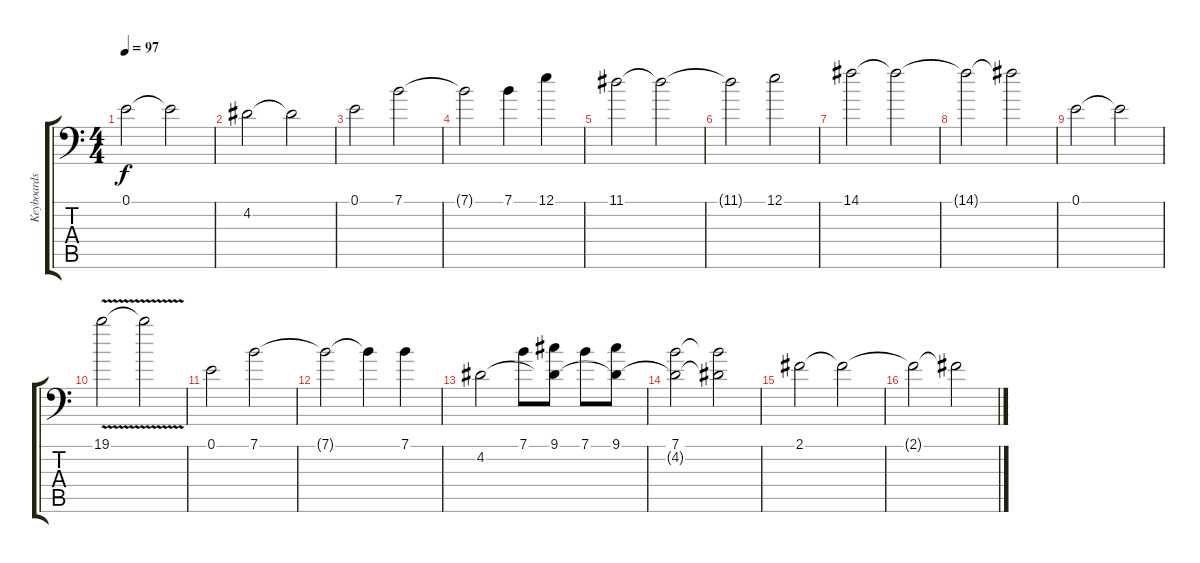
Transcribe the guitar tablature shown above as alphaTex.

\track ("Keyboards 1" "Keyboards ") {instrument synthstrings2}
\staff {score tabs}
\tuning (E4 B3 G3 D3 A2 C-1) {hide}
\ts (4 4)
\tempo 97
\clef f4
\ks c
0.1.2{dy f} 0.1{t}.2 |
4.2.2 4.2{t}.2 |
0.1.2 7.1.2 |
7.1{t}.2 7.1.4 12.1.4 |
11.1.2 11.1{t}.2 |
11.1{t}.2 12.1.2 |
14.1.2 14.1{t}.2 |
14.1{t}.2 14.1{t}.2 |
0.1.2 0.1{t}.2 |
19.1{v}.2 19.1{t}.2 |
0.1.2 7.1.2 |
7.1{t}.2 7.1{t}.4 7.1.4 |
4.2.2 7.1.8 (9.1 4.2{t}).8 7.1.8 (9.1 4.2{t}).8 |
(7.1 4.2{t}).2 (7.1{t} 4.2{t}).2 |
2.1.2 2.1{t}.2 |
2.1{t}.2 2.1{t}.2
